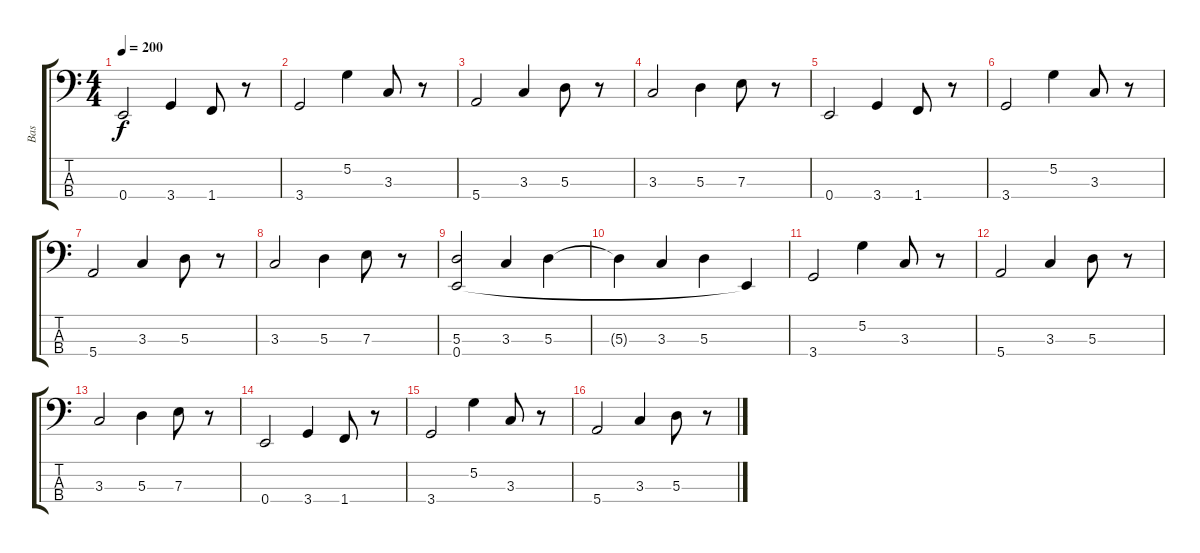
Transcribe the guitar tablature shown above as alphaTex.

\track ("Bas" "Bas") {instrument electricbassfinger}
\staff {score tabs}
\tuning (G2 D2 A1 E1) {hide}
\ts (4 4)
\tempo 200
\clef f4
\ks c
0.4.2{dy f} 3.4.4 1.4.8 r.8 |
3.4.2 5.2.4 3.3.8 r.8 |
5.4.2 3.3.4 5.3.8 r.8 |
3.3.2 5.3.4 7.3.8 r.8 |
0.4.2 3.4.4 1.4.8 r.8 |
3.4.2 5.2.4 3.3.8 r.8 |
5.4.2 3.3.4 5.3.8 r.8 |
3.3.2 5.3.4 7.3.8 r.8 |
(5.3 0.4).2{volume 10} 3.3.4 5.3.4 |
5.3{t}.4 3.3.4 5.3.4 0.4{t}.4 |
3.4.2{volume 13} 5.2.4 3.3.8 r.8 |
5.4.2 3.3.4 5.3.8 r.8 |
3.3.2 5.3.4 7.3.8 r.8 |
0.4.2 3.4.4 1.4.8 r.8 |
3.4.2 5.2.4 3.3.8 r.8 |
5.4.2 3.3.4 5.3.8 r.8
